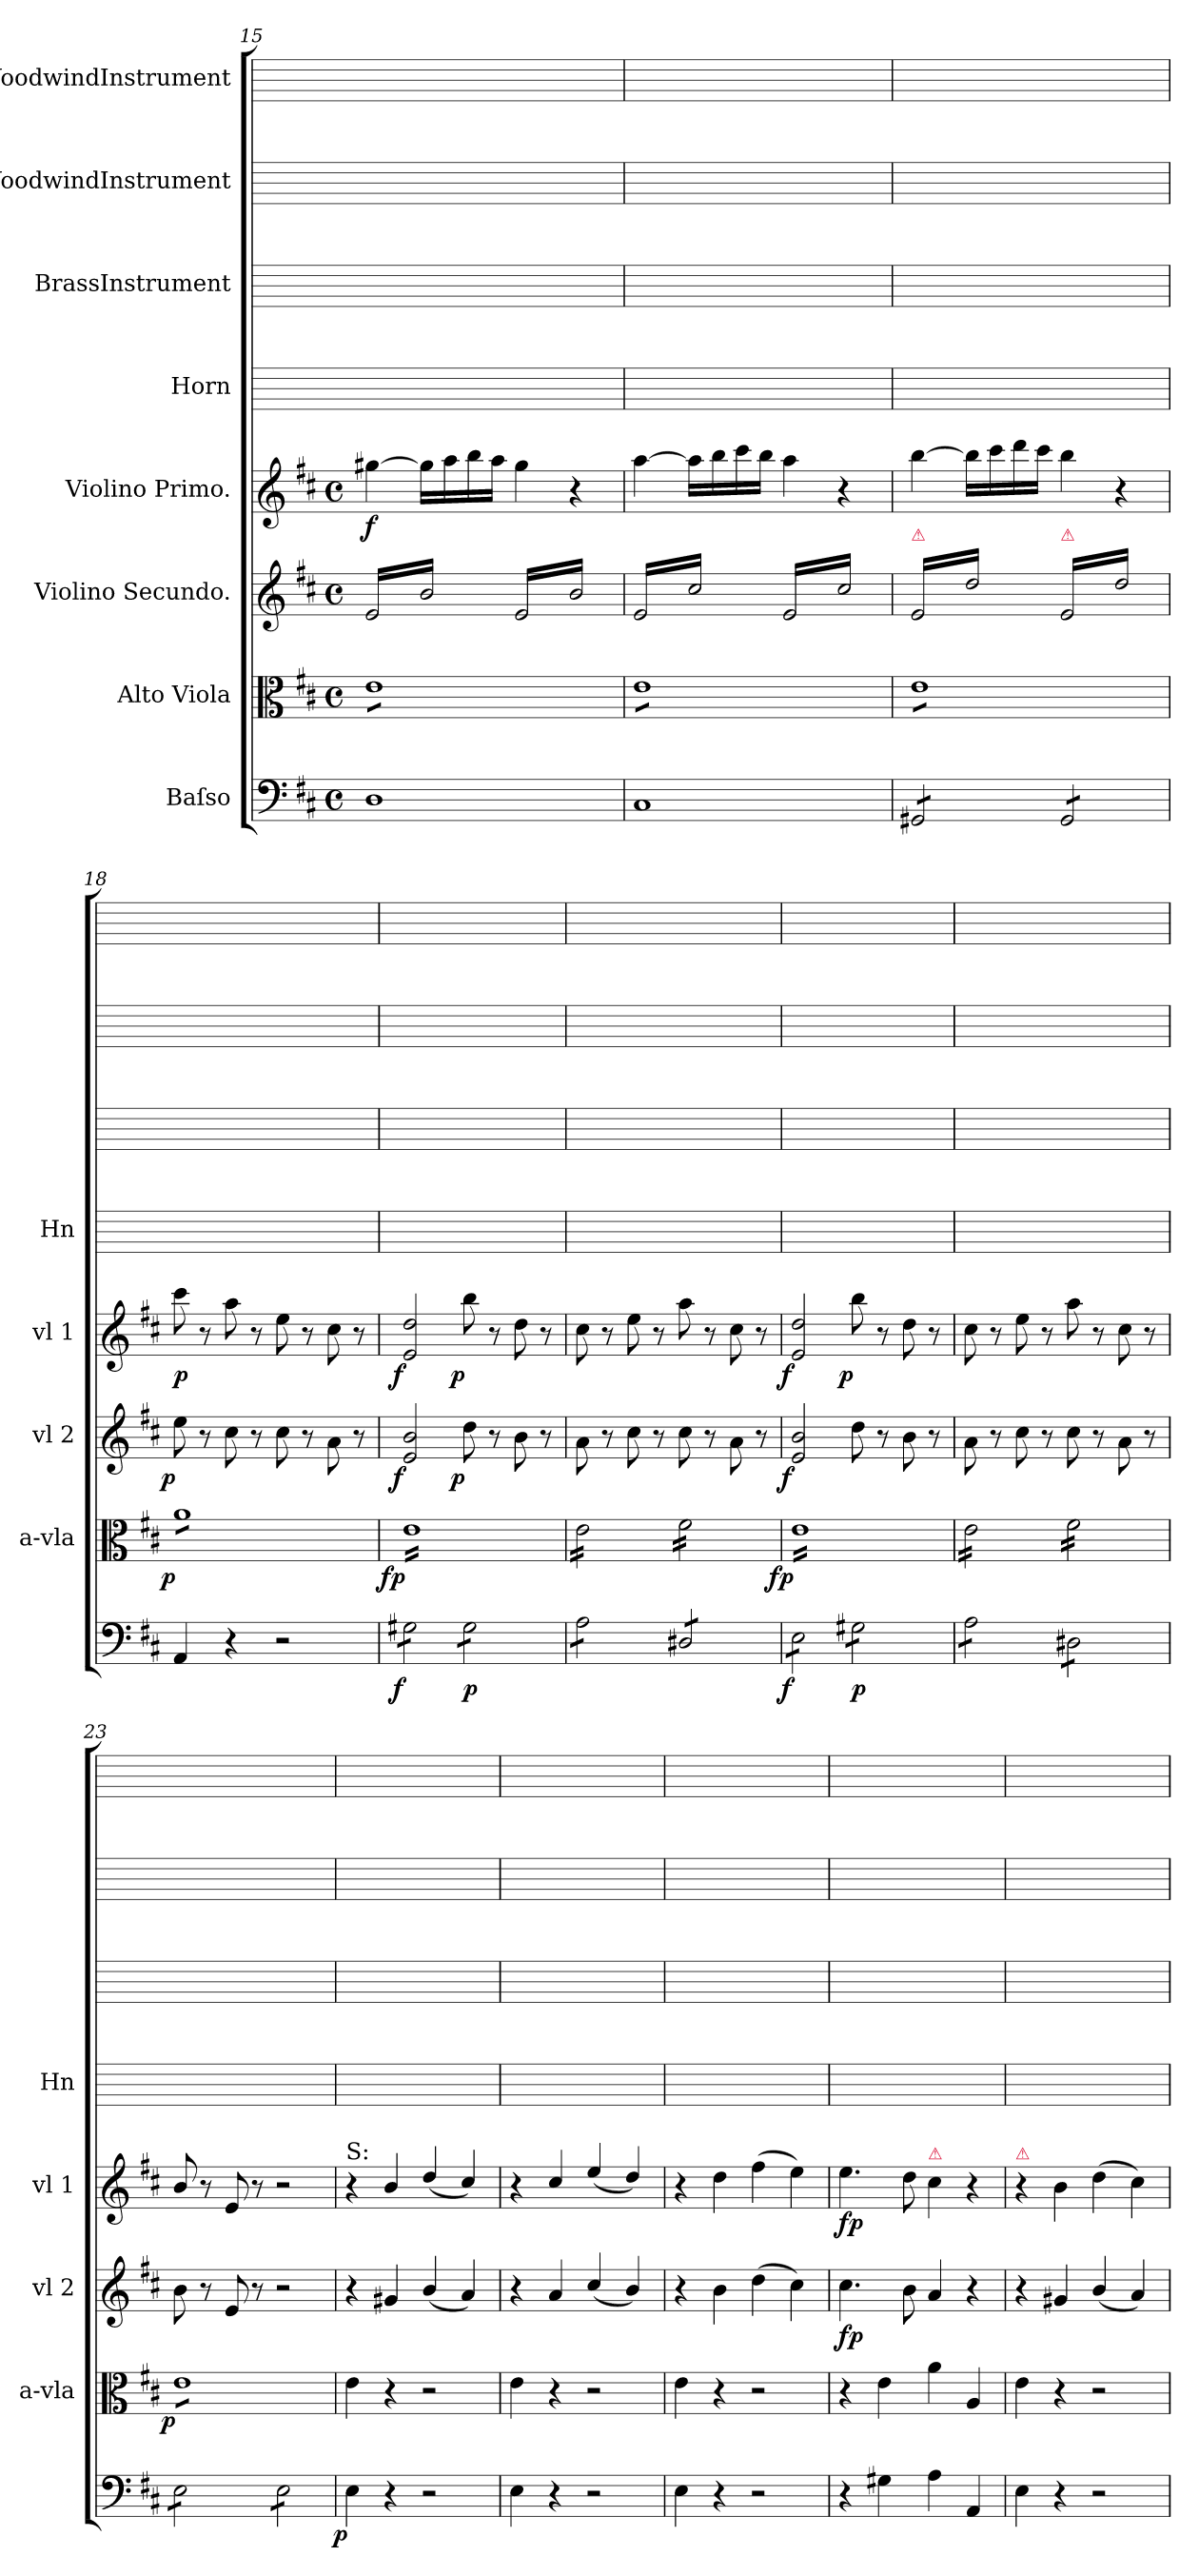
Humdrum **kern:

**kern	**dynam	**kern	**dynam	**kern	**dynam	**kern	**dynam	**kern	**kern	**kern	**kern
*part8	*part8	*part7	*part7	*part6	*part6	*part5	*part5	*part4	*part3	*part2	*part1
*staff8	*staff8	*staff7	*staff7	*staff6	*staff6	*staff5	*staff5	*staff4	*staff3	*staff2	*staff1
*I"Baſso	*	*I"Alto Viola	*	*I"Violino Secundo.	*	*I"Violino Primo.	*	*I"Horn	*I"BrassInstrument	*I"WoodwindInstrument	*I"WoodwindInstrument
*	*	*I'a-vla	*	*I'vl 2	*	*I'vl 1	*	*I'Hn	*	*	*
*clefF4	*	*clefC3	*	*clefG2	*	*clefG2	*	*	*	*	*
*k[f#c#]	*	*k[f#c#]	*	*k[f#c#]	*	*k[f#c#]	*	*	*	*	*
*D:	*	*D:	*	*D:	*	*D:	*	*	*	*	*
*M4/4	*	*M4/4	*	*M4/4	*	*M4/4	*	*	*	*	*
*met(c)	*	*met(c)	*	*met(c)	*	*met(c)	*	*	*	*	*
=15	=15	=15	=15	=15	=15	=15	=15	=15	=15	=15	=15
!	!	!	!LO:DY:rj	!	!LO:DY:rj	!	!	!	!	!	!
*	*	*tremolo	*	*	*	*	*	*	*	*	*
*	*	*	*	*tremolo	*	*	*	*	*	*	*
1D	.	8e\L	f&colon;	16e/LL	f&colon;	[4gg#X\	f.	1ryy	1ryy	1ryy	1ryy
.	.	.	.	16b/	.	.	.	.	.	.	.
.	.	8e\	.	16e/	.	.	.	.	.	.	.
.	.	.	.	16b/	.	.	.	.	.	.	.
.	.	8e\	.	16e/	.	16gg#\LL]	.	.	.	.	.
.	.	.	.	16b/	.	16aa\	.	.	.	.	.
.	.	8e\	.	16e/	.	16bb\	.	.	.	.	.
.	.	.	.	16b/JJ	.	16aa\JJ	.	.	.	.	.
.	.	8e\	.	16e/LL	.	4gg#\	.	.	.	.	.
.	.	.	.	16b/	.	.	.	.	.	.	.
.	.	8e\	.	16e/	.	.	.	.	.	.	.
.	.	.	.	16b/	.	.	.	.	.	.	.
.	.	8e\	.	16e/	.	4r	.	.	.	.	.
.	.	.	.	16b/	.	.	.	.	.	.	.
.	.	8e\J	.	16e/	.	.	.	.	.	.	.
.	.	.	.	16b/JJ	.	.	.	.	.	.	.
=16	=16	=16	=16	=16	=16	=16	=16	=16	=16	=16	=16
1C#	.	8e\L	.	16e/LL	.	[4aa\	.	1ryy	1ryy	1ryy	1ryy
.	.	.	.	16cc#/	.	.	.	.	.	.	.
.	.	8e\	.	16e/	.	.	.	.	.	.	.
.	.	.	.	16cc#/	.	.	.	.	.	.	.
.	.	8e\	.	16e/	.	16aa\LL]	.	.	.	.	.
.	.	.	.	16cc#/	.	16bb\	.	.	.	.	.
.	.	8e\	.	16e/	.	16ccc#\	.	.	.	.	.
.	.	.	.	16cc#/JJ	.	16bb\JJ	.	.	.	.	.
.	.	8e\	.	16e/LL	.	4aa\	.	.	.	.	.
.	.	.	.	16cc#/	.	.	.	.	.	.	.
.	.	8e\	.	16e/	.	.	.	.	.	.	.
.	.	.	.	16cc#/	.	.	.	.	.	.	.
.	.	8e\	.	16e/	.	4r	.	.	.	.	.
.	.	.	.	16cc#/	.	.	.	.	.	.	.
.	.	8e\J	.	16e/	.	.	.	.	.	.	.
.	.	.	.	16cc#/JJ	.	.	.	.	.	.	.
=17	=17	=17	=17	=17	=17	=17	=17	=17	=17	=17	=17
!	!	!	!	!LO:TX:a:color=crimson:t=⚠	!	!	!	!	!	!	!
*tremolo	*	*	*	*	*	*	*	*	*	*	*
8GG#X/L	.	8e\L	.	16e/LL	.	[4bb\	.	1ryy	1ryy	1ryy	1ryy
.	.	.	.	16dd/	.	.	.	.	.	.	.
8GG#X/	.	8e\	.	16e/	.	.	.	.	.	.	.
.	.	.	.	16dd/	.	.	.	.	.	.	.
8GG#X/	.	8e\	.	16e/	.	16bb\LL]	.	.	.	.	.
.	.	.	.	16dd/	.	16ccc#\	.	.	.	.	.
8GG#X/J	.	8e\	.	16e/	.	16ddd\	.	.	.	.	.
.	.	.	.	16dd/JJ	.	16ccc#\JJ	.	.	.	.	.
!	!	!	!	!LO:TX:a:color=crimson:t=⚠	!	!	!	!	!	!	!
8GG#/L	.	8e\	.	16e/LL	.	4bb\	.	.	.	.	.
.	.	.	.	16dd/	.	.	.	.	.	.	.
8GG#/	.	8e\	.	16e/	.	.	.	.	.	.	.
.	.	.	.	16dd/	.	.	.	.	.	.	.
8GG#/	.	8e\	.	16e/	.	4r	.	.	.	.	.
.	.	.	.	16dd/	.	.	.	.	.	.	.
8GG#/J	.	8e\J	.	16e/	.	.	.	.	.	.	.
*Xtremolo	*	*	*	*	*	*	*	*	*	*	*
.	.	.	.	16dd/JJ	.	.	.	.	.	.	.
*	*	*	*	*Xtremolo	*	*	*	*	*	*	*
=18	=18	=18	=18	=18	=18	=18	=18	=18	=18	=18	=18
!	!	!	!LO:DY:rj	!	!LO:DY:rj	!	!	!	!	!	!
4AA/	.	8a\L	p	8ee\	p	8ccc#\	p	1ryy	1ryy	1ryy	1ryy
.	.	.	.	.	.	.	.	.	.	.	.
.	.	8a\	.	8r	.	8r	.	.	.	.	.
.	.	.	.	.	.	.	.	.	.	.	.
4r	.	8a\	.	8cc#\	.	8aa\	.	.	.	.	.
.	.	8a\	.	8r	.	8r	.	.	.	.	.
2r	.	8a\	.	8cc#\	.	8ee\	.	.	.	.	.
.	.	8a\	.	8r	.	8r	.	.	.	.	.
.	.	8a\	.	8a\	.	8cc#\	.	.	.	.	.
.	.	8a\J	.	8r	.	8r	.	.	.	.	.
=19	=19	=19	=19	=19	=19	=19	=19	=19	=19	=19	=19
!	!LO:DY:rj	!	!LO:DY:rj	!	!LO:DY:rj	!	!LO:DY:rj	!	!	!	!
*tremolo	*	*	*	*	*	*	*	*	*	*	*
8G#X\L	f	16e\LL	fp	2e/ 2b/	f	2e/ 2dd/	f	1ryy	1ryy	1ryy	1ryy
.	.	16e\	.	.	.	.	.	.	.	.	.
8G#X\	.	16e\	.	.	.	.	.	.	.	.	.
.	.	16e\	.	.	.	.	.	.	.	.	.
8G#X\	.	16e\	.	.	.	.	.	.	.	.	.
.	.	16e\	.	.	.	.	.	.	.	.	.
8G#X\J	.	16e\	.	.	.	.	.	.	.	.	.
.	.	16e\	.	.	.	.	.	.	.	.	.
!	!	!	!	!	!LO:DY:rj	!	!LO:DY:rj	!	!	!	!
8G#\L	p	16e\	.	8dd\	p	8bb\	p	.	.	.	.
.	.	16e\	.	.	.	.	.	.	.	.	.
8G#\	.	16e\	.	8r	.	8r	.	.	.	.	.
.	.	16e\	.	.	.	.	.	.	.	.	.
8G#\	.	16e\	.	8b\	.	8dd\	.	.	.	.	.
.	.	16e\	.	.	.	.	.	.	.	.	.
8G#\J	.	16e\	.	8r	.	8r	.	.	.	.	.
.	.	16e\JJ	.	.	.	.	.	.	.	.	.
=20	=20	=20	=20	=20	=20	=20	=20	=20	=20	=20	=20
8A\L	.	16e\LL	.	8a\	.	8cc#\	.	1ryy	1ryy	1ryy	1ryy
.	.	16e\	.	.	.	.	.	.	.	.	.
8A\	.	16e\	.	8r	.	8r	.	.	.	.	.
.	.	16e\	.	.	.	.	.	.	.	.	.
8A\	.	16e\	.	8cc#\	.	8ee\	.	.	.	.	.
.	.	16e\	.	.	.	.	.	.	.	.	.
8A\J	.	16e\	.	8r	.	8r	.	.	.	.	.
.	.	16e\JJ	.	.	.	.	.	.	.	.	.
8D#X/L	.	16f#\LL	.	8cc#\	.	8aa\	.	.	.	.	.
.	.	16f#\	.	.	.	.	.	.	.	.	.
8D#X/	.	16f#\	.	8r	.	8r	.	.	.	.	.
.	.	16f#\	.	.	.	.	.	.	.	.	.
8D#X/	.	16f#\	.	8a\	.	8cc#\	.	.	.	.	.
.	.	16f#\	.	.	.	.	.	.	.	.	.
8D#X/J	.	16f#\	.	8r	.	8r	.	.	.	.	.
.	.	16f#\JJ	.	.	.	.	.	.	.	.	.
=21	=21	=21	=21	=21	=21	=21	=21	=21	=21	=21	=21
!	!LO:DY:rj	!	!LO:DY:rj	!	!LO:DY:rj	!	!LO:DY:rj	!	!	!	!
8E\L	f	16e\LL	fp	2e/ 2b/	f	2e/ 2dd/	f	1ryy	1ryy	1ryy	1ryy
.	.	16e\	.	.	.	.	.	.	.	.	.
8E\	.	16e\	.	.	.	.	.	.	.	.	.
.	.	16e\	.	.	.	.	.	.	.	.	.
8E\	.	16e\	.	.	.	.	.	.	.	.	.
.	.	16e\	.	.	.	.	.	.	.	.	.
8E\J	.	16e\	.	.	.	.	.	.	.	.	.
.	.	16e\	.	.	.	.	.	.	.	.	.
!	!	!	!	!	!	!	!LO:DY:rj	!	!	!	!
8G#X\L	p.	16e\	.	8dd\	.	8bb\	p	.	.	.	.
.	.	16e\	.	.	.	.	.	.	.	.	.
8G#X\	.	16e\	.	8r	.	8r	.	.	.	.	.
.	.	16e\	.	.	.	.	.	.	.	.	.
8G#X\	.	16e\	.	8b\	.	8dd\	.	.	.	.	.
.	.	16e\	.	.	.	.	.	.	.	.	.
8G#X\J	.	16e\	.	8r	.	8r	.	.	.	.	.
.	.	16e\JJ	.	.	.	.	.	.	.	.	.
=22	=22	=22	=22	=22	=22	=22	=22	=22	=22	=22	=22
8A\L	.	16e\LL	.	8a\	.	8cc#\	.	1ryy	1ryy	1ryy	1ryy
.	.	16e\	.	.	.	.	.	.	.	.	.
8A\	.	16e\	.	8r	.	8r	.	.	.	.	.
.	.	16e\	.	.	.	.	.	.	.	.	.
8A\	.	16e\	.	8cc#\	.	8ee\	.	.	.	.	.
.	.	16e\	.	.	.	.	.	.	.	.	.
8A\J	.	16e\	.	8r	.	8r	.	.	.	.	.
.	.	16e\JJ	.	.	.	.	.	.	.	.	.
8D#X\L	.	16f#\LL	.	8cc#\	.	8aa\	.	.	.	.	.
.	.	16f#\	.	.	.	.	.	.	.	.	.
8D#X\	.	16f#\	.	8r	.	8r	.	.	.	.	.
.	.	16f#\	.	.	.	.	.	.	.	.	.
8D#X\	.	16f#\	.	8a\	.	8cc#\	.	.	.	.	.
.	.	16f#\	.	.	.	.	.	.	.	.	.
8D#X\J	.	16f#\	.	8r	.	8r	.	.	.	.	.
.	.	16f#\JJ	.	.	.	.	.	.	.	.	.
=23	=23	=23	=23	=23	=23	=23	=23	=23	=23	=23	=23
!	!	!	!LO:DY:rj	!	!	!	!	!	!	!	!
8E\L	.	8e\L	p	8b\	.	8b/	.	1ryy	1ryy	1ryy	1ryy
8E\	.	8e\	.	8r	.	8r	.	.	.	.	.
8E\	.	8e\	.	8e/	.	8e/	.	.	.	.	.
8E\J	.	8e\	.	8r	.	8r	.	.	.	.	.
8E\L	.	8e\	.	2r	.	2r	.	.	.	.	.
8E\	.	8e\	.	.	.	.	.	.	.	.	.
8E\	.	8e\	.	.	.	.	.	.	.	.	.
8E\J	.	8e\J	.	.	.	.	.	.	.	.	.
*	*	*Xtremolo	*	*	*	*	*	*	*	*	*
*Xtremolo	*	*	*	*	*	*	*	*	*	*	*
=24	=24	=24	=24	=24	=24	=24	=24	=24	=24	=24	=24
!	!	!	!	!	!	!LO:TX:a:t=S&colon;	!	!	!	!	!
!	!LO:DY:rj	!	!	!	!	!	!	!	!	!	!
4E\	p.	4e\	.	4r	.	4r	po	1ryy	1ryy	1ryy	1ryy
4r	.	4r	.	4g#X/	po	4b/	.	.	.	.	.
2r	.	2r	.	(4b/	.	(4dd/	.	.	.	.	.
.	.	.	.	4a/)	.	4cc#/)	.	.	.	.	.
=25	=25	=25	=25	=25	=25	=25	=25	=25	=25	=25	=25
4E\	.	4e\	.	4r	.	4r	.	1ryy	1ryy	1ryy	1ryy
4r	.	4r	.	4a/	.	4cc#/	.	.	.	.	.
2r	.	2r	.	(4cc#/	.	(4ee/	.	.	.	.	.
.	.	.	.	4b/)	.	4dd/)	.	.	.	.	.
=26	=26	=26	=26	=26	=26	=26	=26	=26	=26	=26	=26
4E\	.	4e\	.	4r	.	4r	.	1ryy	1ryy	1ryy	1ryy
4r	.	4r	.	4b\	.	4dd\	.	.	.	.	.
2r	.	2r	.	(4dd\	.	(4ff#\	.	.	.	.	.
.	.	.	.	4cc#\)	.	4ee\)	.	.	.	.	.
=27	=27	=27	=27	=27	=27	=27	=27	=27	=27	=27	=27
4r	.	4r	.	4.cc#\	fp	4.ee\	fp	1ryy	1ryy	1ryy	1ryy
4G#X\	.	4e\	.	.	.	.	.	.	.	.	.
.	.	.	.	8b\	.	8dd\	.	.	.	.	.
!	!	!	!	!	!	!LO:TX:a:color=crimson:t=⚠	!	!	!	!	!
4A\	.	4a\	.	4a/	.	4cc#\	.	.	.	.	.
4AA/	.	4A/	.	4r	.	4r	.	.	.	.	.
=28	=28	=28	=28	=28	=28	=28	=28	=28	=28	=28	=28
!	!	!	!	!	!	!LO:TX:a:color=crimson:t=⚠	!	!	!	!	!
4E\	.	4e\	.	4r	.	4r	.	1ryy	1ryy	1ryy	1ryy
4r	.	4r	.	4g#X/	.	4b\	.	.	.	.	.
2r	.	2r	.	(4b/	.	(4dd\	.	.	.	.	.
.	.	.	.	4a/)	.	4cc#\)	.	.	.	.	.
=	=	=	=	=	=	=	=	=	=	=	=
*-	*-	*-	*-	*-	*-	*-	*-	*-	*-	*-	*-
